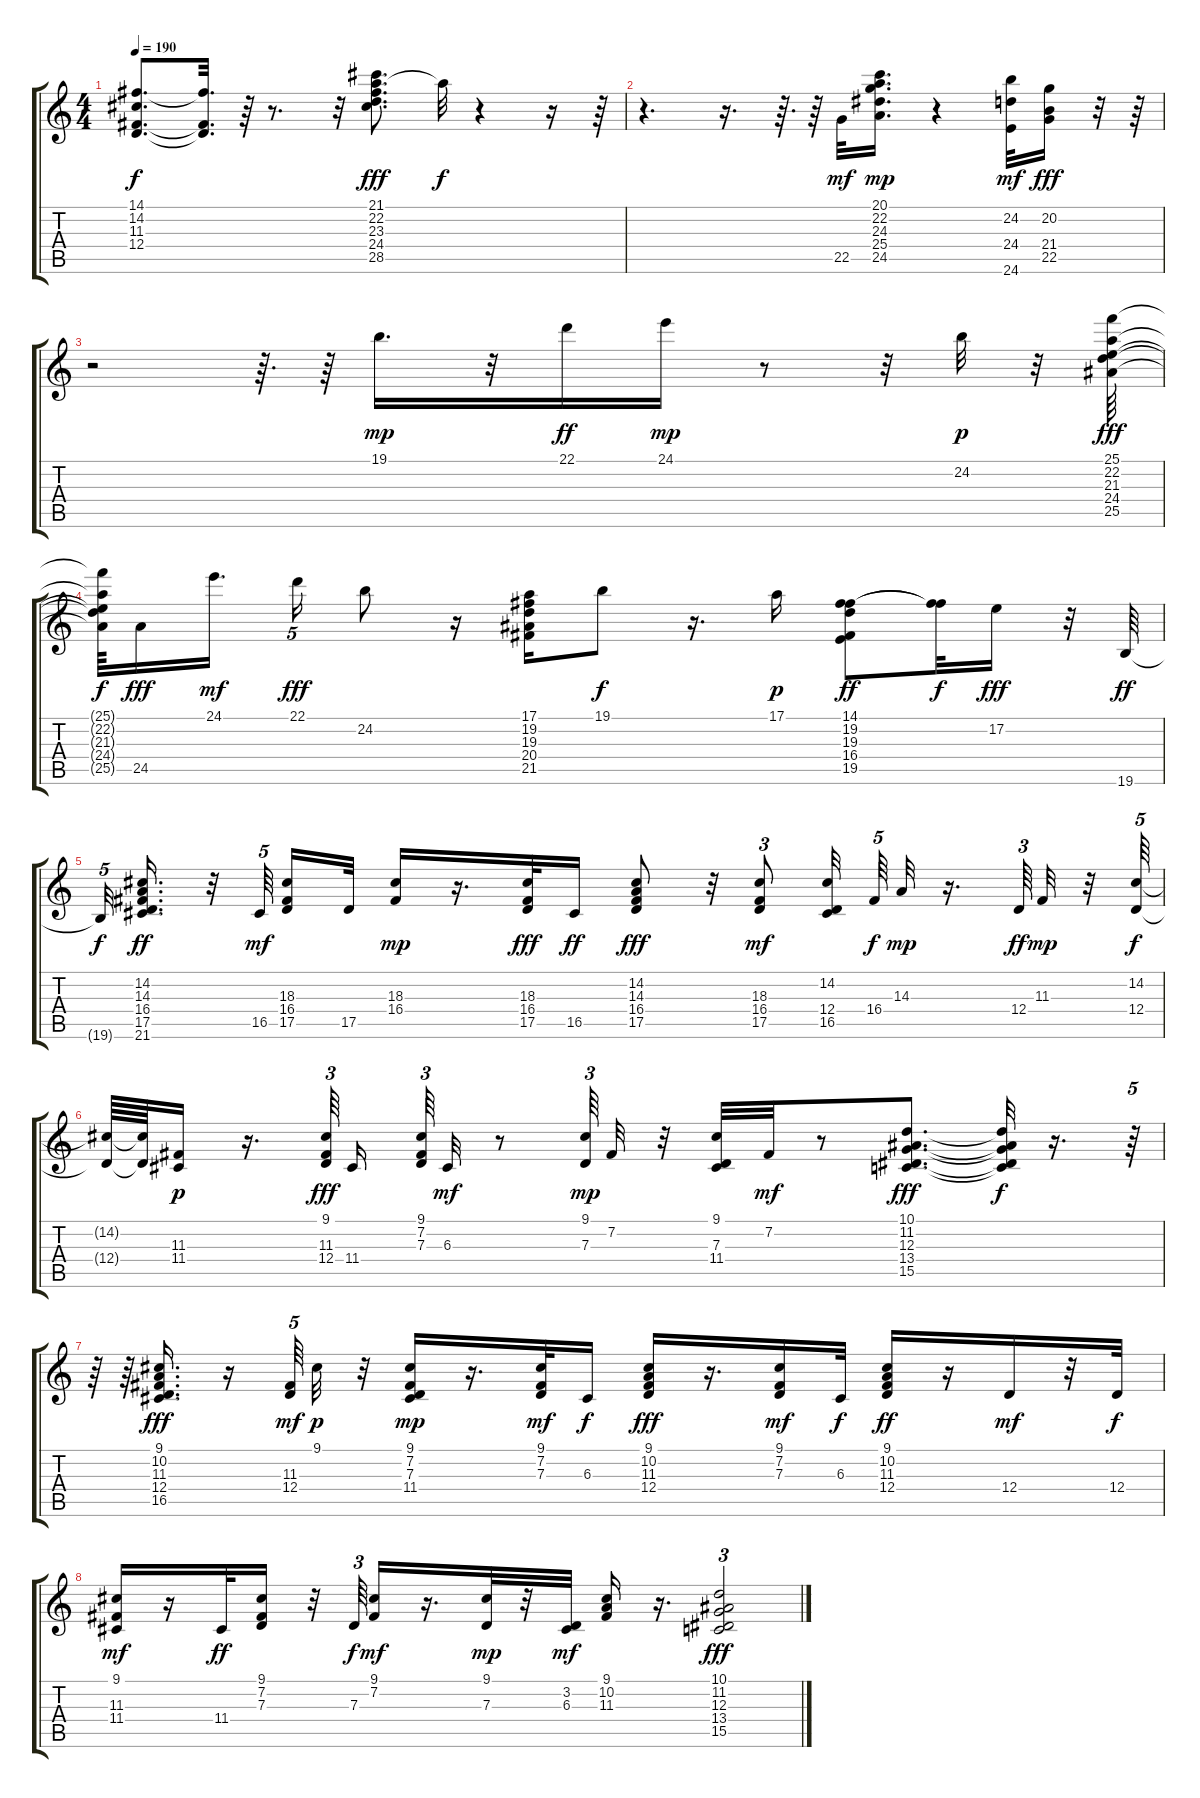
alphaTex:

\track "" {instrument acousticgrandpiano}
\staff {score tabs}
\tuning (E4 B3 G3 D3 A2 E2) {hide}
\ts (4 4)
\tempo 190
\clef g2
\ks c
(14.1{t} 14.2{t} 11.3{t} 12.4{t}).8{d dy f} (14.1{t} 11.3{t} 12.4{t}).32{d} r.64 r.8{d} r.32 (21.1 22.2 23.3 24.4 28.5).8{d dy fff} 22.2{t}.32{dy f} r.4 r.16 r.64 |
r.4{d} r.16{d} r.64{d} r.64 22.5.32{dy mf} (20.1 22.2 24.3 25.4 24.5).16{d dy mp} r.4 (24.2 24.4 24.6).32{dy mf} (20.2 21.4 22.5).16{dy fff} r.32 r.64 |
r.2 r.64{d} r.64 19.1.16{d dy mp} r.32 22.1.16{dy ff} 24.1.16{dy mp} r.8 r.32 24.2.32{dy p} r.32 (25.1 22.2 21.3 24.4 25.5).64{dy fff} |
(25.1{t} 22.2{t} 21.3{t} 24.4{t} 25.5{t}).64{dy f} 24.5.16{dy fff} 24.1.16{d dy mf} 22.1.16{tu (5 4) dy fff} 24.2.8 r.16 (17.1 19.2 19.3 20.4 21.5).16 19.1.8{dy f} r.16{d} 17.1.16{dy p} (14.1 19.2 19.3 16.4 19.5).8{dy ff} (14.1{t} 19.2{t}).32{dy f} 17.2.16{dy fff} r.32 19.6.64{dy ff} |
19.6{t}.32{tu (5 4) dy f} (14.2 14.3 16.4 17.5 21.6).16{d dy ff} r.32 16.5.64{tu (5 4) dy mf} (18.3 16.4 17.5).16 17.5.32 (18.3 16.4).16{dy mp} r.16{d} (18.3 16.4 17.5).32{dy fff} 16.5.16{dy ff} (14.2 14.3 16.4 17.5).8{dy fff} r.32 (18.3 16.4 17.5).8{tu (3 2) dy mf} (14.2 12.4 16.5).32 16.4.64{tu (5 4) dy f} 14.3.32{dy mp} r.16{d} 12.4.64{tu (3 2) dy ff} 11.3.32{dy mp} r.32 (14.2 12.4).64{tu (5 4) dy f} |
(14.2{t} 12.4{t}).64 (14.2{t} 12.4{t}).64 (11.3 11.4).16{dy p} r.16{d} (9.1 11.3 12.4).64{tu (3 2) dy fff} 11.4.16 (9.1 7.2 7.3).64{tu (3 2)} 6.3.32{dy mf} r.8 (9.1 7.3).64{tu (3 2) dy mp} 7.2.32 r.32 (9.1 7.3 11.4).32 7.2.32{dy mf} r.8 (10.1 11.2 12.3 13.4 15.5).8{d dy fff} (10.1{t} 11.2{t} 12.3{t} 13.4{t} 15.5{t}).32{dy f} r.16{d} r.64{tu (5 4)} |
r.64 r.64 (9.1 10.2 11.3 12.4 16.5).16{d dy fff} r.16 (11.3 12.4).64{tu (5 4) dy mf} 9.1.32{dy p} r.32 (9.1 7.2 7.3 11.4).16{dy mp} r.16{d} (9.1 7.2 7.3).32{dy mf} 6.3.16{dy f} (9.1 10.2 11.3 12.4).16{dy fff} r.16{d} (9.1 7.2 7.3).16{dy mf} 6.3.32{dy f} (9.1 10.2 11.3 12.4).16{dy ff} r.16 12.4.16{dy mf} r.32 12.4.32{dy f} |
(9.1 11.3 11.4).16{dy mf} r.16 11.4.32{dy ff} (9.1 7.2 7.3).16 r.32 7.3.64{tu (3 2) dy f} (9.1 7.2).16{dy mf} r.16{d} (9.1 7.3).32{dy mp} r.32 (3.2 6.3).32{dy mf} (9.1 10.2 11.3).16 r.16{d} (10.1 11.2 12.3 13.4 15.5).2{tu (3 2) dy fff}
